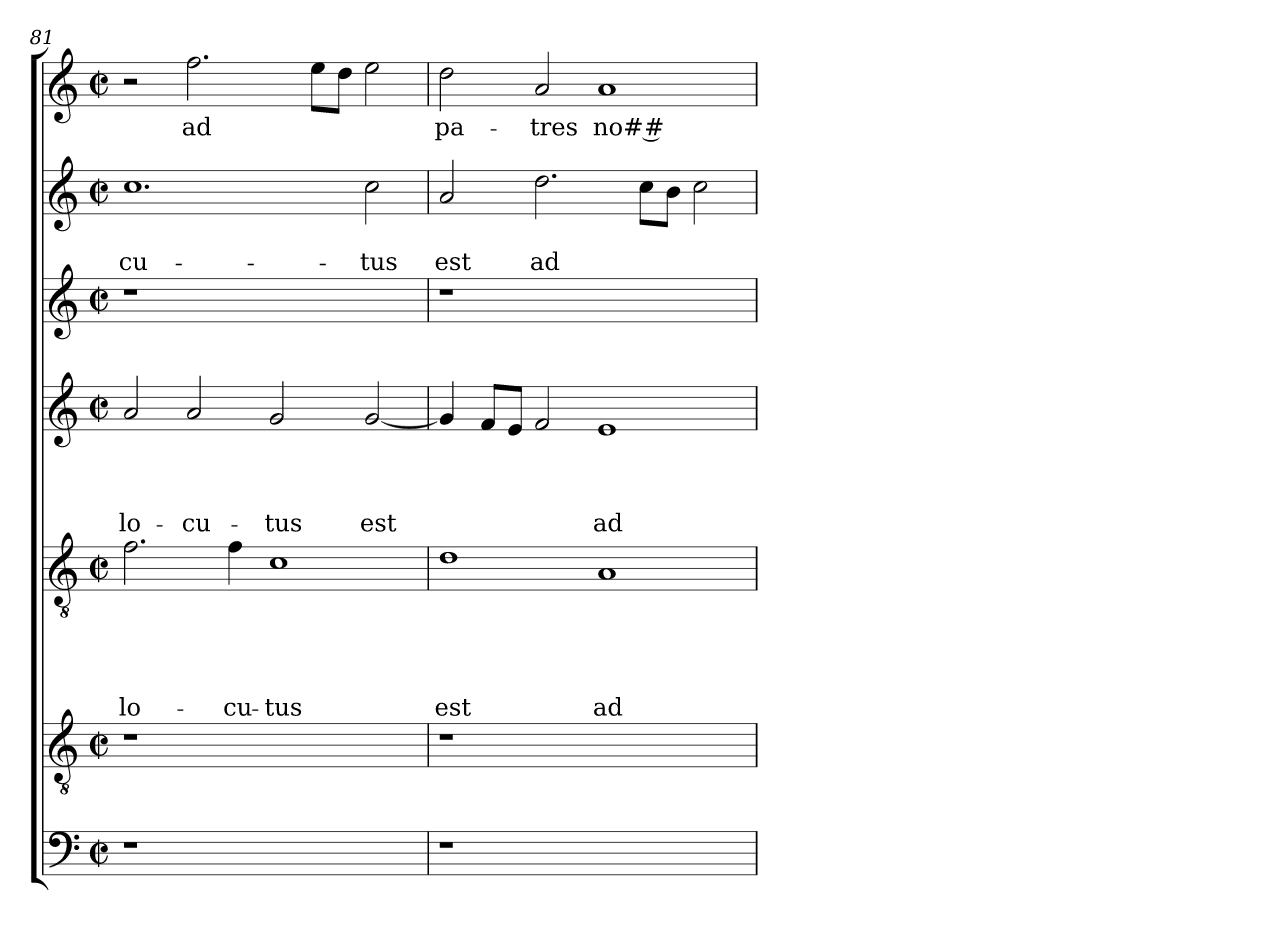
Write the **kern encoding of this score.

**kern	**kern	**kern	**text	**text	**text	**text	**text	**kern	**text	**text	**text	**text	**kern	**kern	**text	**text	**kern	**text
*part7	*part6	*part5	*part5	*part5	*part5	*part5	*part5	*part4	*part4	*part4	*part4	*part4	*part3	*part2	*part2	*part2	*part1	*part1
*staff7	*staff6	*staff5	*staff5	*staff5	*staff5	*staff5	*staff5	*staff4	*staff4	*staff4	*staff4	*staff4	*staff3	*staff2	*staff2	*staff2	*staff1	*staff1
*clefF4	*clefGv2	*clefGv2	*	*	*	*	*	*clefG2	*	*	*	*	*clefG2	*clefG2	*	*	*clefG2	*
*k[]	*k[]	*k[]	*	*	*	*	*	*k[]	*	*	*	*	*k[]	*k[]	*	*	*k[]	*
*C:	*C:	*C:	*	*	*	*	*	*C:	*	*	*	*	*C:	*C:	*	*	*C:	*
*M2/2	*M2/2	*M2/2	*	*	*	*	*	*M2/2	*	*	*	*	*M2/2	*M2/2	*	*	*M2/2	*
*met(c|)	*met(c|)	*met(c|)	*	*	*	*	*	*met(c|)	*	*	*	*	*met(c|)	*met(c|)	*	*	*met(c|)	*
=81	=81	=81	=81	=81	=81	=81	=81	=81	=81	=81	=81	=81	=81	=81	=81	=81	=81	=81
!	!	!	!	!	!	!	!LO:LY:b	!	!	!	!	!LO:LY:b	!	!	!	!LO:LY:b	!	!
1r	1r	2.f\	.	.	.	.	lo-	2a/	.	.	.	lo-	1r	1.cc	.	-cu-	2r	.
!	!	!	!	!	!	!	!	!	!	!	!	!LO:LY:b	!	!	!	!	!	!LO:LY:b
.	.	.	.	.	.	.	.	2a/	.	.	.	-cu-	.	.	.	.	2.ff\	ad
!	!	!	!	!	!	!	!LO:LY:b	!	!	!	!	!	!	!	!	!	!	!
.	.	4f\	.	.	.	.	-cu-	.	.	.	.	.	.	.	.	.	.	.
!	!	!	!	!	!	!	!LO:LY:b	!	!	!	!	!LO:LY:b	!	!	!	!	!	!
1ryy	1ryy	1c	.	.	.	.	-tus	2g/	.	.	.	-tus	1ryy	.	.	.	.	.
.	.	.	.	.	.	.	.	.	.	.	.	.	.	.	.	.	8ee\L	.
.	.	.	.	.	.	.	.	.	.	.	.	.	.	.	.	.	8dd\J	.
!	!	!	!	!	!	!	!	!	!	!	!	!LO:LY:b	!	!	!	!LO:LY:b	!	!
.	.	.	.	.	.	.	.	[<2g/	.	.	.	est	.	2cc\	.	-tus	2ee\	.
=82	=82	=82	=82	=82	=82	=82	=82	=82	=82	=82	=82	=82	=82	=82	=82	=82	=82	=82
!	!	!	!	!	!	!	!LO:LY:b	!	!	!	!	!	!	!	!	!LO:LY:b	!	!LO:LY:b
1r	1r	1d	.	.	.	.	est	4g/]	.	.	.	.	1r	2a/	.	est	2dd\	pa-
.	.	.	.	.	.	.	.	8f/L	.	.	.	.	.	.	.	.	.	.
.	.	.	.	.	.	.	.	8e/J	.	.	.	.	.	.	.	.	.	.
!	!	!	!	!	!	!	!	!	!	!	!	!	!	!	!	!LO:LY:b	!	!LO:LY:b
.	.	.	.	.	.	.	.	2f/	.	.	.	.	.	2.dd\	.	ad	2a/	-tres
!	!	!	!	!	!	!	!LO:LY:b	!	!	!	!	!LO:LY:b	!	!	!	!	!	!LO:LY:b
1ryy	1ryy	1A	.	.	.	.	ad	1e	.	.	.	ad	1ryy	.	.	.	1a	no# ­#
.	.	.	.	.	.	.	.	.	.	.	.	.	.	8cc\L	.	.	.	.
.	.	.	.	.	.	.	.	.	.	.	.	.	.	8b\J	.	.	.	.
.	.	.	.	.	.	.	.	.	.	.	.	.	.	2cc\	.	.	.	.
=	=	=	=	=	=	=	=	=	=	=	=	=	=	=	=	=	=	=
*-	*-	*-	*-	*-	*-	*-	*-	*-	*-	*-	*-	*-	*-	*-	*-	*-	*-	*-
